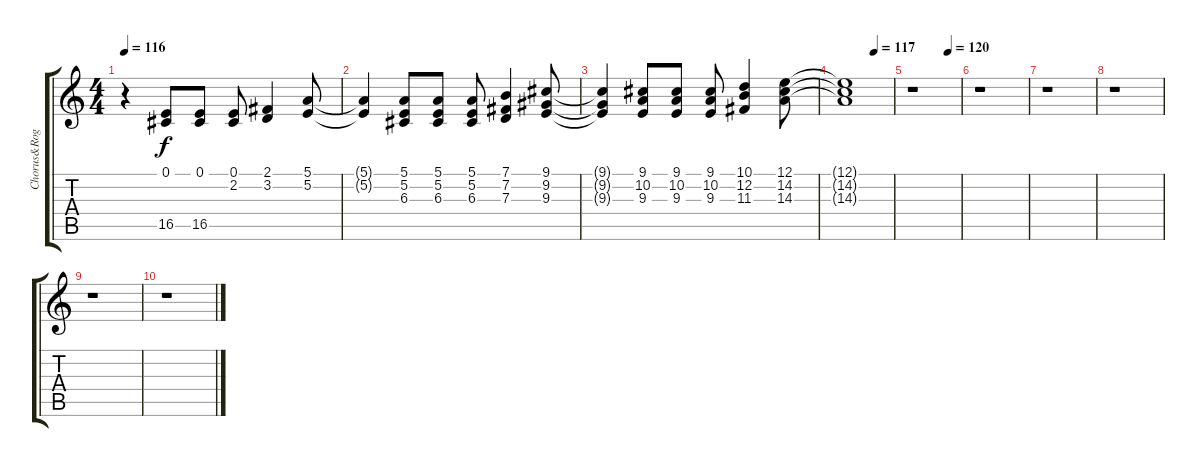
\track ("Chorus&Roger" "Chorus&Rog") {instrument choiraahs}
\staff {score tabs}
\tuning (E4 B3 G3 D3 A2 E2) {hide}
\ts (4 4)
\tempo 116
\clef g2
\ks c
r.4{dy f} (0.1 16.5).8 (0.1 16.5).8 (0.1 2.2).8 (2.1 3.2).4 (5.1 5.2).8 |
(5.1{t} 5.2{t}).4 (5.1 5.2 6.3).8 (5.1 5.2 6.3).8 (5.1 5.2 6.3).8 (7.1 7.2 7.3).4 (9.1 9.2 9.3).8 |
(9.1{t} 9.2{t} 9.3{t}).4 (9.1 10.2 9.3).8 (9.1 10.2 9.3).8 (9.1 10.2 9.3).8 (10.1 12.2 11.3).4 (12.1 14.2 14.3).8 |
\tempo (117 0.61875)
(12.1{t} 14.2{t} 14.3{t}).1 |
\tempo (120 0.75)
r.1 |
r.1 |
r.1 |
r.1 |
r.1 |
r.1
